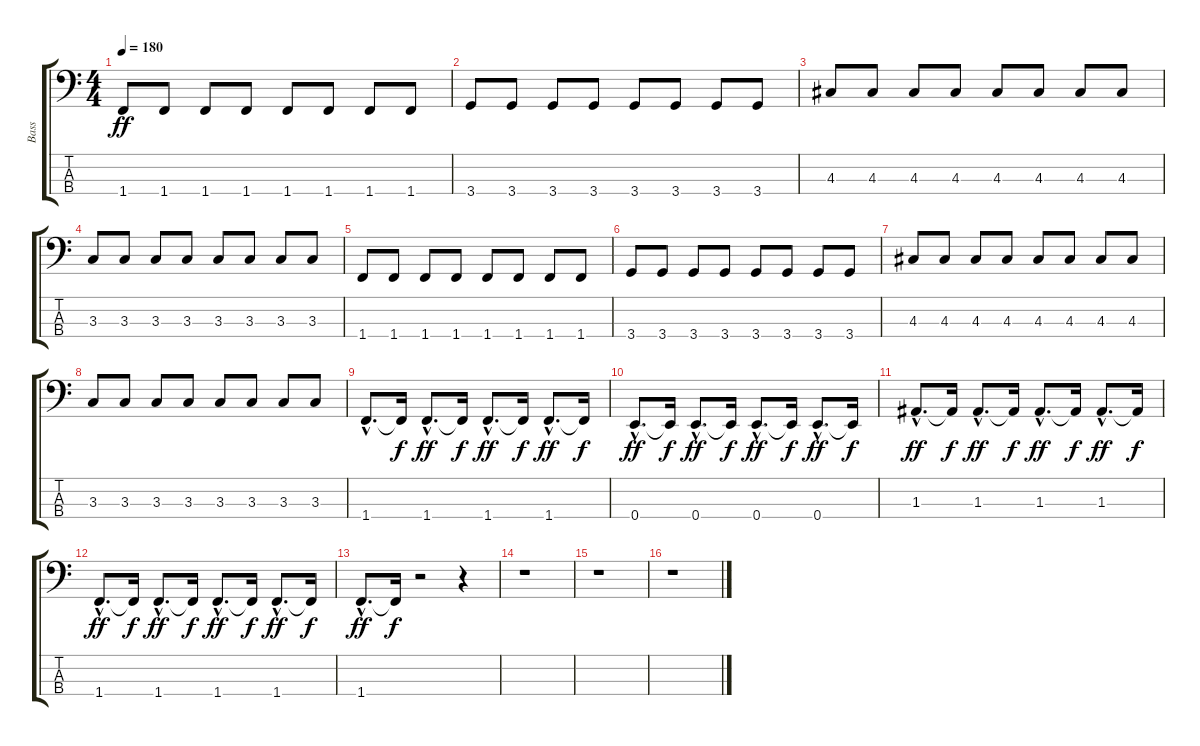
\track ("Bass" "Bass") {instrument electricbasspick}
\staff {score tabs}
\tuning (G2 D2 A1 E1) {hide}
\ts (4 4)
\tempo 180
\clef f4
\ks c
1.4.8{dy ff} 1.4.8 1.4.8 1.4.8 1.4.8 1.4.8 1.4.8 1.4.8 |
3.4.8 3.4.8 3.4.8 3.4.8 3.4.8 3.4.8 3.4.8 3.4.8 |
4.3.8 4.3.8 4.3.8 4.3.8 4.3.8 4.3.8 4.3.8 4.3.8 |
3.3.8 3.3.8 3.3.8 3.3.8 3.3.8 3.3.8 3.3.8 3.3.8 |
1.4.8 1.4.8 1.4.8 1.4.8 1.4.8 1.4.8 1.4.8 1.4.8 |
3.4.8 3.4.8 3.4.8 3.4.8 3.4.8 3.4.8 3.4.8 3.4.8 |
4.3.8 4.3.8 4.3.8 4.3.8 4.3.8 4.3.8 4.3.8 4.3.8 |
3.3.8 3.3.8 3.3.8 3.3.8 3.3.8 3.3.8 3.3.8 3.3.8 |
1.4{hac}.8{d} 1.4{t}.16{dy f} 1.4{hac}.8{d dy ff} 1.4{t}.16{dy f} 1.4{hac}.8{d dy ff} 1.4{t}.16{dy f} 1.4{hac}.8{d dy ff} 1.4{t}.16{dy f} |
0.4{hac}.8{d dy ff} 0.4{t}.16{dy f} 0.4{hac}.8{d dy ff} 0.4{t}.16{dy f} 0.4{hac}.8{d dy ff} 0.4{t}.16{dy f} 0.4{hac}.8{d dy ff} 0.4{t}.16{dy f} |
1.3{hac}.8{d dy ff} 1.3{t}.16{dy f} 1.3{hac}.8{d dy ff} 1.3{t}.16{dy f} 1.3{hac}.8{d dy ff} 1.3{t}.16{dy f} 1.3{hac}.8{d dy ff} 1.3{t}.16{dy f} |
1.4{hac}.8{d dy ff} 1.4{t}.16{dy f} 1.4{hac}.8{d dy ff} 1.4{t}.16{dy f} 1.4{hac}.8{d dy ff} 1.4{t}.16{dy f} 1.4{hac}.8{d dy ff} 1.4{t}.16{dy f} |
1.4{hac}.8{d dy ff} 1.4{t}.16{dy f} r.2 r.4 |
r.1 |
r.1 |
r.1
